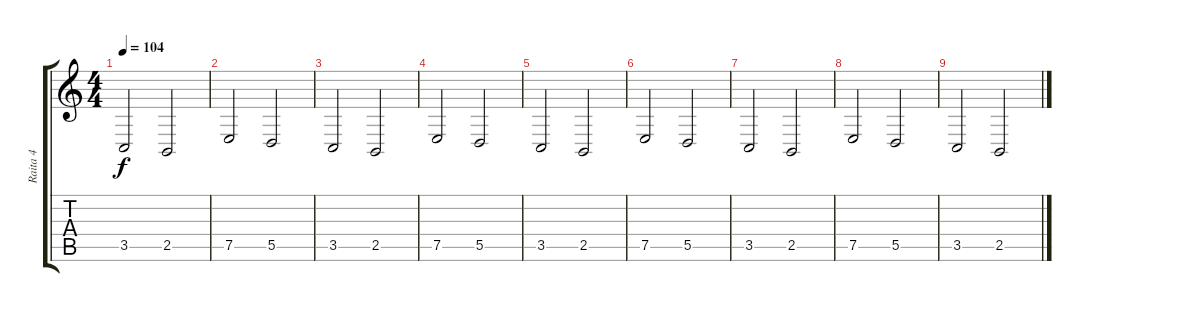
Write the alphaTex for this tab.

\track ("Raita 4" "Raita 4") {instrument choiraahs}
\staff {score tabs}
\tuning (E4 B3 G3 D3 A2 E2) {hide}
\ts (4 4)
\tempo 104
\clef g2
\ks c
3.5.2{dy f} 2.5.2 |
7.5.2 5.5.2 |
3.5.2 2.5.2 |
7.5.2 5.5.2 |
3.5.2 2.5.2 |
7.5.2 5.5.2 |
3.5.2 2.5.2 |
7.5.2 5.5.2 |
3.5.2 2.5.2
